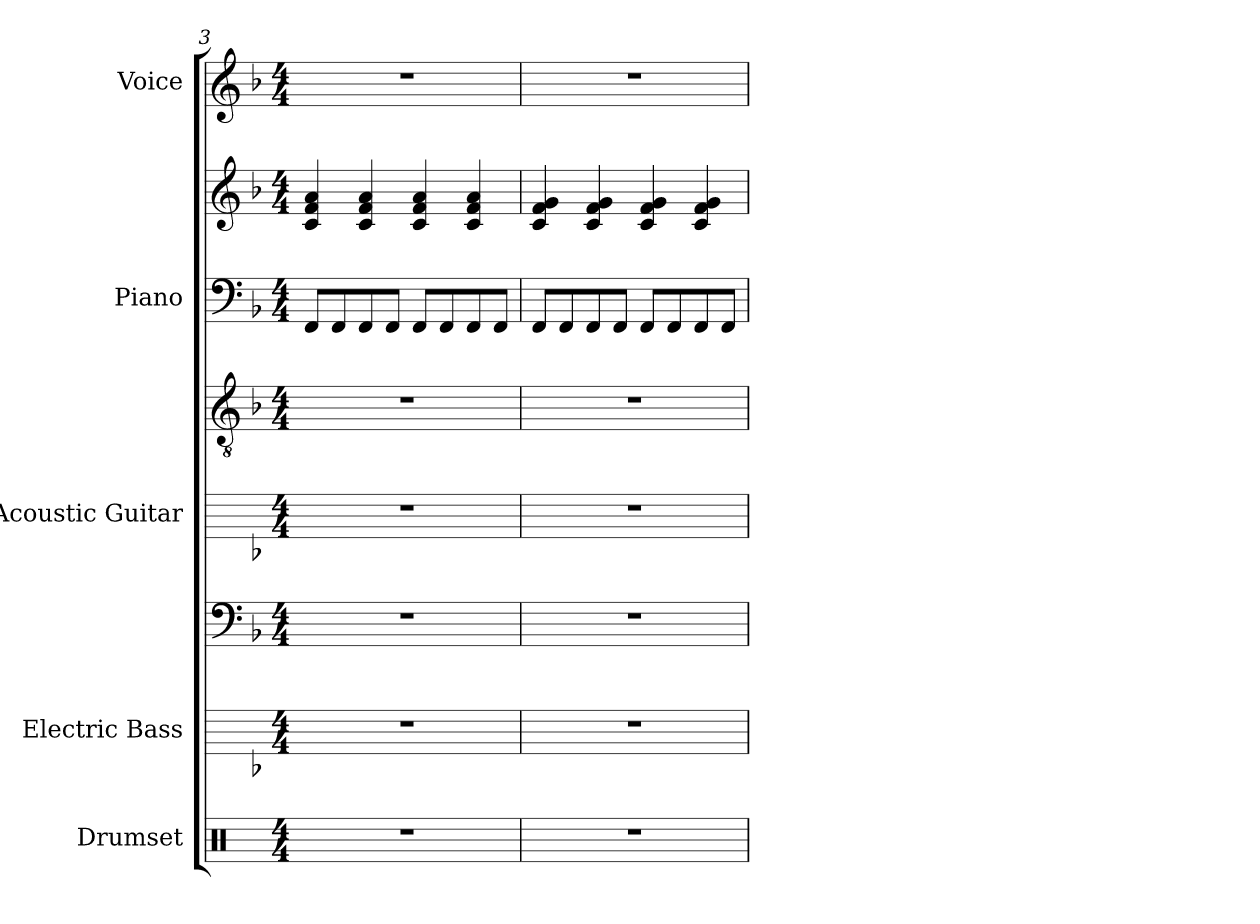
**kern	**kern	**kern	**kern	**kern	**kern	**kern	**kern
*part5	*part4	*part4	*part3	*part3	*part2	*part2	*part1
*staff8	*staff7	*staff6	*staff5	*staff4	*staff3	*staff2	*staff1
*I"Drumset	*I"Electric Bass	*	*I"Acoustic Guitar	*	*I"Piano	*	*I"Voice
*I'Drs.	*I'El. B.	*	*I'Guit.	*	*I'Pno.	*	*I'Vo.
*clefX	*	*clefF4	*	*clefGv2	*clefF4	*clefG2	*clefG2
*	*ITrd7c12	*ITrd7c12	*	*	*	*	*
*k[]	*k[b-]	*k[b-]	*k[b-]	*k[b-]	*k[b-]	*k[b-]	*k[b-]
*M4/4	*M4/4	*M4/4	*M4/4	*M4/4	*M4/4	*M4/4	*M4/4
=3	=3	=3	=3	=3	=3	=3	=3
1r	1r	1r	1r	1r	8FF/L	4c/ 4f/ 4a/	1r
.	.	.	.	.	8FF/	.	.
.	.	.	.	.	8FF/	4c/ 4f/ 4a/	.
.	.	.	.	.	8FF/J	.	.
.	.	.	.	.	8FF/L	4c/ 4f/ 4a/	.
.	.	.	.	.	8FF/	.	.
.	.	.	.	.	8FF/	4c/ 4f/ 4a/	.
.	.	.	.	.	8FF/J	.	.
=4	=4	=4	=4	=4	=4	=4	=4
1r	1r	1r	1r	1r	8FF/L	4c/ 4f/ 4g/	1r
.	.	.	.	.	8FF/	.	.
.	.	.	.	.	8FF/	4c/ 4f/ 4g/	.
.	.	.	.	.	8FF/J	.	.
.	.	.	.	.	8FF/L	4c/ 4f/ 4g/	.
.	.	.	.	.	8FF/	.	.
.	.	.	.	.	8FF/	4c/ 4f/ 4g/	.
.	.	.	.	.	8FF/J	.	.
=	=	=	=	=	=	=	=
*-	*-	*-	*-	*-	*-	*-	*-
